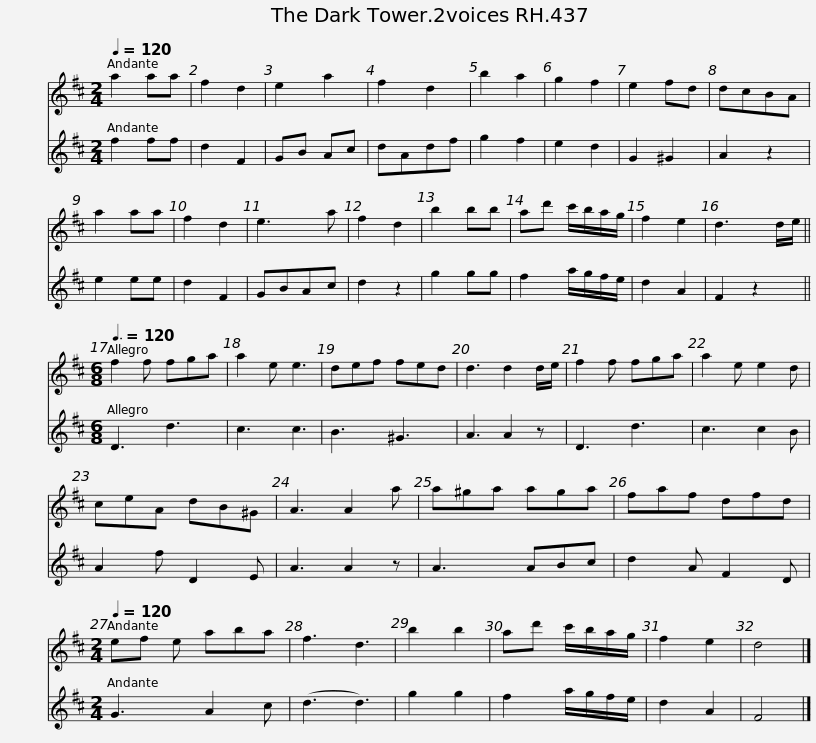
X:1
%%score 1 2
L:1/8
Q:1/4=120
M:2/4
I:linebreak $
K:D
V:1 treble
V:2 treble
V:1
 a2 aa | f2 d2 | e2 a2 | f2 d2 | b2 a2 | %5
 g2 f2 | e2 fd | dcBA | a2 aa | f2 d2 | %10
 e3 a |$ f2 d2 | b2 bb | ad' c'/b/a/g/ | f2 e2 | %15
 d3 d/e/ ||[M:6/8][Q:3/8=120][Q:3/8=120] f2 f fga | a2 e e3 | def fed | d3 d2 d/e/ |$ %20
 f2 f fga | a2 e e2 d | ceA dB^G | A3 A2 a | a^ga aga | %25
 faf dfd |[M:2/4][Q:1/4=120][Q:1/4=120] ef e aba |$ f3 d3 | b2 b2 | ad' c'/b/a/g/ | %30
 f2 e2 | d4 |] %32
V:2
 f2 ff | d2 F2 | GB Ac | dAdf | g2 f2 | %5
 e2 d2 | G2 ^G2 | A2 z2 | e2 ee | d2 F2 | %10
 GBAc |$ d2 z2 | g2 gg | f2 a/g/f/e/ | d2 A2 | %15
 F2 z2 ||[M:6/8] D3 d3 | c3 c3 | B3 ^G3 | A3 A2 z |$ %20
 D3 d3 | c3 c2 B | A2 f D2 E | A3 A2 z | A3 ABc | %25
 d2 A F2 D |[M:2/4] G3 A2 c |$ (d3 d3) | g2 g2 | f2 a/g/f/e/ | %30
 d2 A2 | F4 |] %32
